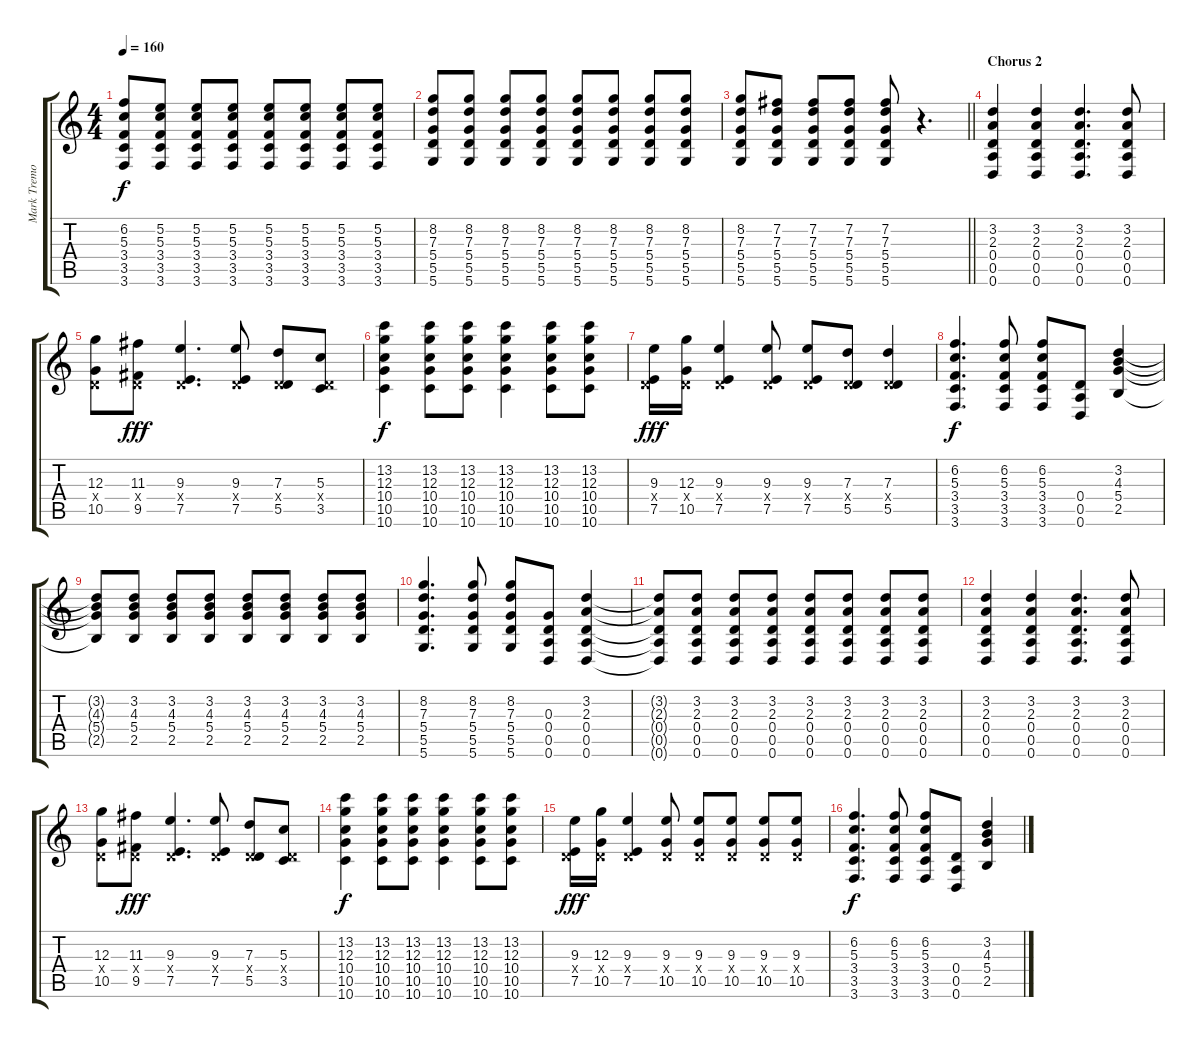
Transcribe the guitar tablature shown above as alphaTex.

\track ("Mark Tremonti [Guitar]" "Mark Tremo") {instrument electricguitarjazz}
\staff {score tabs}
\tuning (E4 B3 G3 D3 A2 D2) {hide}
\ts (4 4)
\tempo 160
\clef g2
\ks c
(6.2 5.3 3.4 3.5 3.6).8{dy f} (5.2 5.3 3.4 3.5 3.6).8 (5.2 5.3 3.4 3.5 3.6).8 (5.2 5.3 3.4 3.5 3.6).8 (5.2 5.3 3.4 3.5 3.6).8 (5.2 5.3 3.4 3.5 3.6).8 (5.2 5.3 3.4 3.5 3.6).8 (5.2 5.3 3.4 3.5 3.6).8 |
(8.2 7.3 5.4 5.5 5.6).8 (8.2 7.3 5.4 5.5 5.6).8 (8.2 7.3 5.4 5.5 5.6).8 (8.2 7.3 5.4 5.5 5.6).8 (8.2 7.3 5.4 5.5 5.6).8 (8.2 7.3 5.4 5.5 5.6).8 (8.2 7.3 5.4 5.5 5.6).8 (8.2 7.3 5.4 5.5 5.6).8 |
\barLineRight lightlight
(8.2 7.3 5.4 5.5 5.6).8 (7.2 7.3 5.4 5.5 5.6).8 (7.2 7.3 5.4 5.5 5.6).8 (7.2 7.3 5.4 5.5 5.6).8 (7.2 7.3 5.4 5.5 5.6).8 r.4{d} |
\section ("" "Chorus 2")
(3.2 2.3 0.4 0.5 0.6).4 (3.2 2.3 0.4 0.5 0.6).4 (3.2 2.3 0.4 0.5 0.6).4{d} (3.2 2.3 0.4 0.5 0.6).8 |
(12.3 0.4{x} 10.5).8 (11.3 0.4{x} 9.5).8{dy fff} (9.3 0.4{x} 7.5).4{d} (9.3 0.4{x} 7.5).8 (7.3 0.4{x} 5.5).8 (5.3 0.4{x} 3.5).8 |
(13.2 12.3 10.4 10.5 10.6).4{dy f} (13.2 12.3 10.4 10.5 10.6).8 (13.2 12.3 10.4 10.5 10.6).8 (13.2 12.3 10.4 10.5 10.6).4 (13.2 12.3 10.4 10.5 10.6).8 (13.2 12.3 10.4 10.5 10.6).8 |
(9.3 0.4{x} 7.5).16{dy fff} (12.3 0.4{x} 10.5).16 (9.3 0.4{x} 7.5).4 (9.3 0.4{x} 7.5).8 (9.3 0.4{x} 7.5).8 (7.3 0.4{x} 5.5).8 (7.3 0.4{x} 5.5).4 |
(6.2 5.3 3.4 3.5 3.6).4{d dy f} (6.2 5.3 3.4 3.5 3.6).8 (6.2 5.3 3.4 3.5 3.6).8 (0.4 0.5 0.6).8 (3.2 4.3 5.4 2.5).4 |
(3.2{t} 4.3{t} 5.4{t} 2.5{t}).8 (3.2 4.3 5.4 2.5).8 (3.2 4.3 5.4 2.5).8 (3.2 4.3 5.4 2.5).8 (3.2 4.3 5.4 2.5).8 (3.2 4.3 5.4 2.5).8 (3.2 4.3 5.4 2.5).8 (3.2 4.3 5.4 2.5).8 |
(8.2 7.3 5.4 5.5 5.6).4{d} (8.2 7.3 5.4 5.5 5.6).8 (8.2 7.3 5.4 5.5 5.6).8 (0.3 0.4 0.5 0.6).8 (3.2 2.3 0.4 0.5 0.6).4 |
(3.2{t} 2.3{t} 0.4{t} 0.5{t} 0.6{t}).8 (3.2 2.3 0.4 0.5 0.6).8 (3.2 2.3 0.4 0.5 0.6).8 (3.2 2.3 0.4 0.5 0.6).8 (3.2 2.3 0.4 0.5 0.6).8 (3.2 2.3 0.4 0.5 0.6).8 (3.2 2.3 0.4 0.5 0.6).8 (3.2 2.3 0.4 0.5 0.6).8 |
(3.2 2.3 0.4 0.5 0.6).4 (3.2 2.3 0.4 0.5 0.6).4 (3.2 2.3 0.4 0.5 0.6).4{d} (3.2 2.3 0.4 0.5 0.6).8 |
(12.3 0.4{x} 10.5).8 (11.3 0.4{x} 9.5).8{dy fff} (9.3 0.4{x} 7.5).4{d} (9.3 0.4{x} 7.5).8 (7.3 0.4{x} 5.5).8 (5.3 0.4{x} 3.5).8 |
(13.2 12.3 10.4 10.5 10.6).4{dy f} (13.2 12.3 10.4 10.5 10.6).8 (13.2 12.3 10.4 10.5 10.6).8 (13.2 12.3 10.4 10.5 10.6).4 (13.2 12.3 10.4 10.5 10.6).8 (13.2 12.3 10.4 10.5 10.6).8 |
(9.3 0.4{x} 7.5).16{dy fff} (12.3 0.4{x} 10.5).16 (9.3 0.4{x} 7.5).4 (9.3 0.4{x} 10.5).8 (9.3 0.4{x} 10.5).8 (9.3 0.4{x} 10.5).8 (9.3 0.4{x} 10.5).8 (9.3 0.4{x} 10.5).8 |
(6.2 5.3 3.4 3.5 3.6).4{d dy f} (6.2 5.3 3.4 3.5 3.6).8 (6.2 5.3 3.4 3.5 3.6).8 (0.4 0.5 0.6).8 (3.2 4.3 5.4 2.5).4
